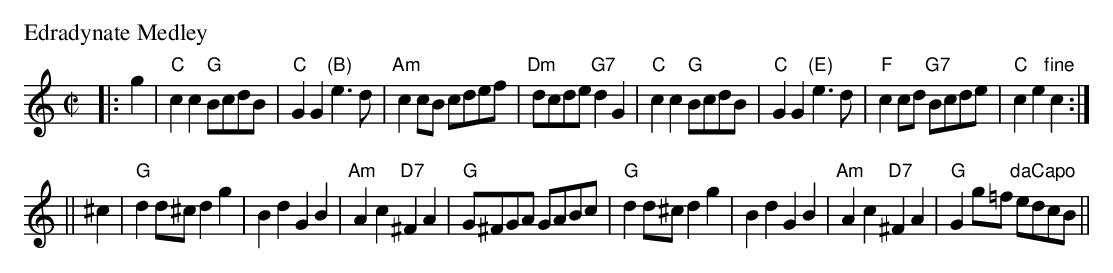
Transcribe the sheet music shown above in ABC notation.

X:1
P: Edradynate Medley
O:
M: C|
L: 1/8
K: C
|: g2 \
| "C"c2c2 "G"BcdB | "C"G2G2 "(B)"e3d | "Am"c2cB cdef | "Dm"dcde "G7"d2G2 \
| "C"c2c2 "G"BcdB | "C"G2G2 "(E)"e3d | "F"c2cd "G7"Bcde | "C"c2e2 "fine"c2 :|
|| ^c2 \
| "G"d2d^c d2g2 | B2d2 G2B2 | "Am"A2c2 "D7"^F2A2 | "G"G^FGA GABc \
| "G"d2d^c d2g2 | B2d2 G2B2 | "Am"A2c2 "D7"^F2A2 | "G"G2g=f "daCapo"edcB ||
